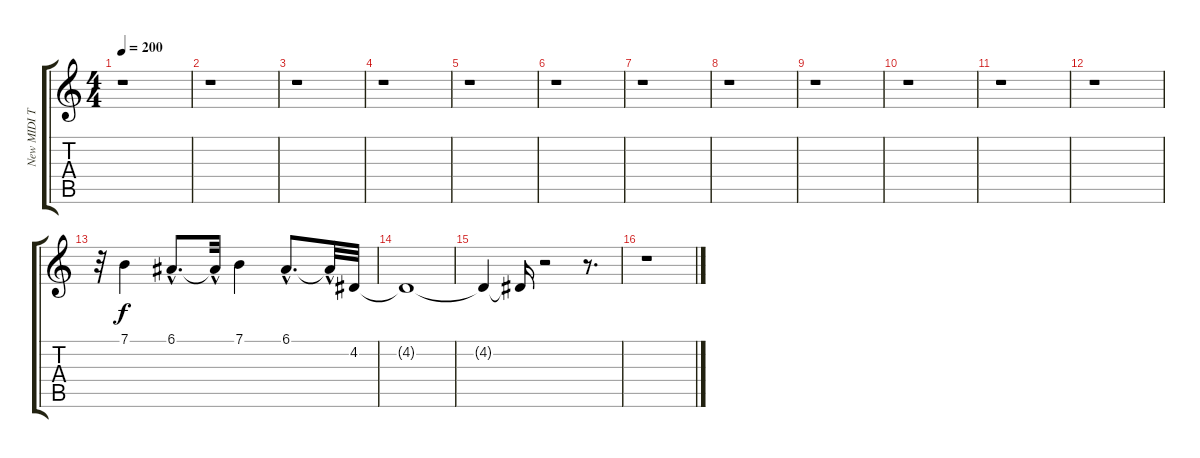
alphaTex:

\track ("New MIDI Track" "New MIDI T") {instrument dulcimer}
\staff {score tabs}
\tuning (E4 B3 G3 D3 A2 E2) {hide}
\ts (4 4)
\tempo 200
\clef g2
\ks c
r.1{dy f} |
r.1 |
r.1 |
r.1 |
r.1 |
r.1 |
r.1 |
r.1 |
r.1 |
r.1 |
r.1 |
r.1 |
r.32 7.1.4 6.1{hac}.8{d} 6.1{hac t}.32 7.1.4 6.1{hac}.8{d} 6.1{hac t}.32 4.2.32 |
4.2{t}.1 |
4.2{t}.4 4.2{t}.16 r.2 r.8{d} |
r.1
